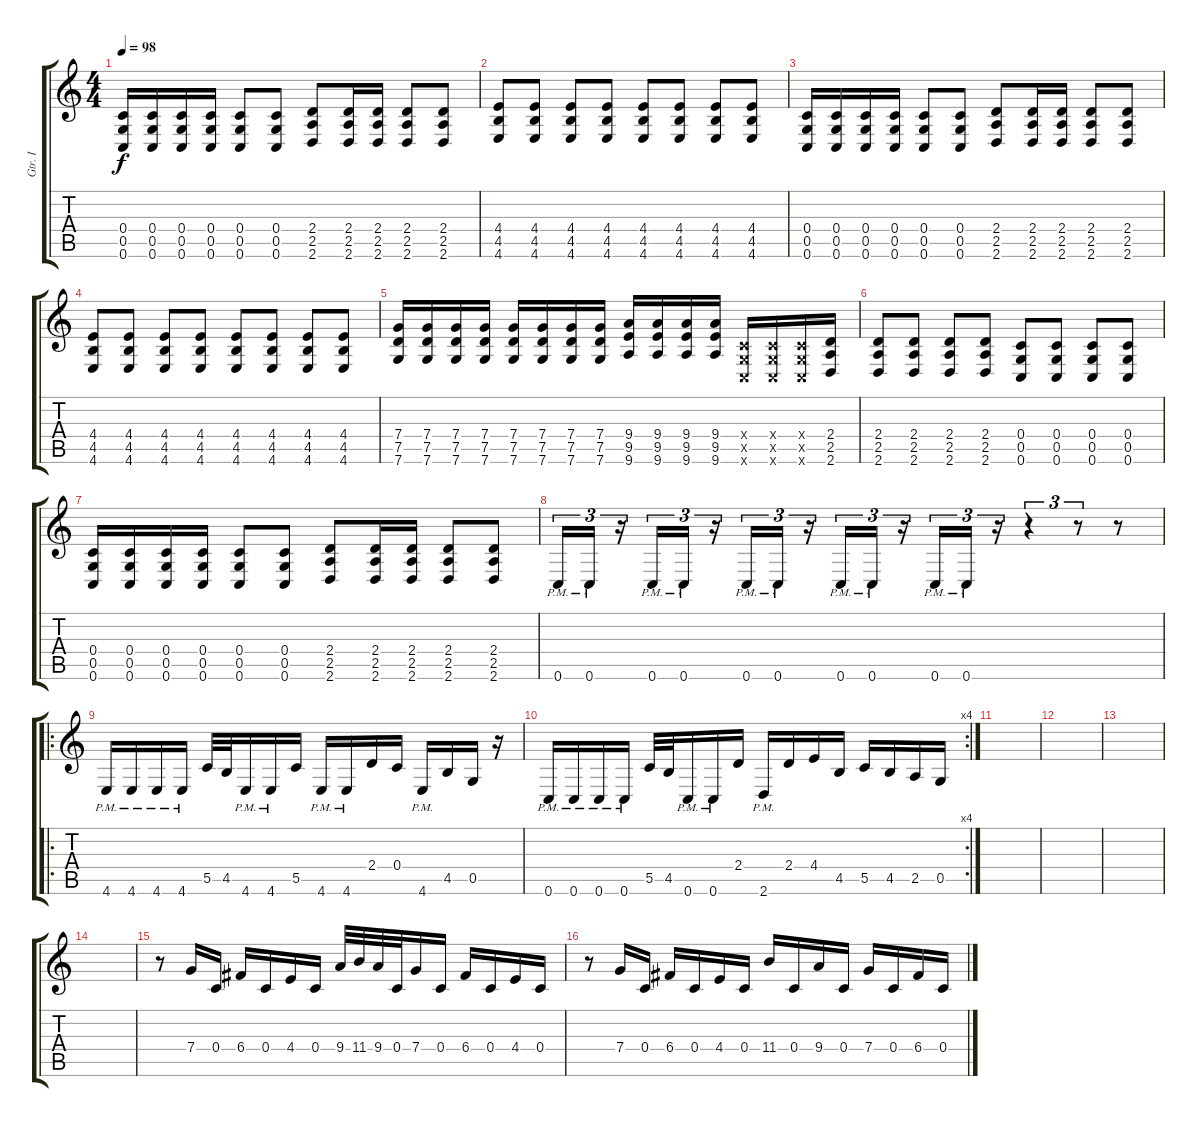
\track ("Gtr. I" "Gtr. I") {instrument overdrivenguitar}
\staff {score tabs}
\tuning (D4 A3 F3 C3 G2 C2) {hide}
\ts (4 4)
\tempo 98
\clef g2
\ks c
(0.4 0.5 0.6).16{dy f} (0.4 0.5 0.6).16 (0.4 0.5 0.6).16 (0.4 0.5 0.6).16 (0.4 0.5 0.6).8 (0.4 0.5 0.6).8 (2.4 2.5 2.6).8 (2.4 2.5 2.6).16 (2.4 2.5 2.6).16 (2.4 2.5 2.6).8 (2.4 2.5 2.6).8 |
(4.4 4.5 4.6).8 (4.4 4.5 4.6).8 (4.4 4.5 4.6).8 (4.4 4.5 4.6).8 (4.4 4.5 4.6).8 (4.4 4.5 4.6).8 (4.4 4.5 4.6).8 (4.4 4.5 4.6).8 |
(0.4 0.5 0.6).16 (0.4 0.5 0.6).16 (0.4 0.5 0.6).16 (0.4 0.5 0.6).16 (0.4 0.5 0.6).8 (0.4 0.5 0.6).8 (2.4 2.5 2.6).8 (2.4 2.5 2.6).16 (2.4 2.5 2.6).16 (2.4 2.5 2.6).8 (2.4 2.5 2.6).8 |
(4.4 4.5 4.6).8 (4.4 4.5 4.6).8 (4.4 4.5 4.6).8 (4.4 4.5 4.6).8 (4.4 4.5 4.6).8 (4.4 4.5 4.6).8 (4.4 4.5 4.6).8 (4.4 4.5 4.6).8 |
(7.4 7.5 7.6).16 (7.4 7.5 7.6).16 (7.4 7.5 7.6).16 (7.4 7.5 7.6).16 (7.4 7.5 7.6).16 (7.4 7.5 7.6).16 (7.4 7.5 7.6).16 (7.4 7.5 7.6).16 (9.4 9.5 9.6).16 (9.4 9.5 9.6).16 (9.4 9.5 9.6).16 (9.4 9.5 9.6).16 (0.4{x} 0.5{x} 0.6{x}).16 (0.4{x} 0.5{x} 0.6{x}).16 (0.4{x} 0.5{x} 0.6{x}).16 (2.4 2.5 2.6).16 |
(2.4 2.5 2.6).8 (2.4 2.5 2.6).8 (2.4 2.5 2.6).8 (2.4 2.5 2.6).8 (0.4 0.5 0.6).8 (0.4 0.5 0.6).8 (0.4 0.5 0.6).8 (0.4 0.5 0.6).8 |
(0.4 0.5 0.6).16 (0.4 0.5 0.6).16 (0.4 0.5 0.6).16 (0.4 0.5 0.6).16 (0.4 0.5 0.6).8 (0.4 0.5 0.6).8 (2.4 2.5 2.6).8 (2.4 2.5 2.6).16 (2.4 2.5 2.6).16 (2.4 2.5 2.6).8 (2.4 2.5 2.6).8 |
0.6{pm}.16{tu (3 2)} 0.6{pm}.16{tu (3 2)} r.16{tu (3 2)} 0.6{pm}.16{tu (3 2)} 0.6{pm}.16{tu (3 2)} r.16{tu (3 2)} 0.6{pm}.16{tu (3 2)} 0.6{pm}.16{tu (3 2)} r.16{tu (3 2)} 0.6{pm}.16{tu (3 2)} 0.6{pm}.16{tu (3 2)} r.16{tu (3 2)} 0.6{pm}.16{tu (3 2)} 0.6{pm}.16{tu (3 2)} r.16{tu (3 2)} r.4{tu (3 2)} r.8{tu (3 2)} r.8 |
\ro
4.6{pm}.16 4.6{pm}.16 4.6{pm}.16 4.6{pm}.16 5.5.32 4.5.32 4.6{pm}.16 4.6{pm}.16 5.5.16 4.6{pm}.16 4.6{pm}.16 2.4.16 0.4.16 4.6{pm}.16 4.5.16 0.5.16 r.16 |
\rc 4
0.6{pm}.16 0.6{pm}.16 0.6{pm}.16 0.6{pm}.16 5.5.32 4.5.32 0.6{pm}.16 0.6{pm}.16 2.4.16 2.6{pm}.16 2.4.16 4.4.16 4.5.16 5.5.16 4.5.16 2.5.16 0.5.16 |
|
|
|
|
r.8 7.4.16 0.4.16 6.4.16 0.4.16 4.4.16 0.4.16 9.4.32 11.4.32 9.4.32 0.4.32 7.4.16 0.4.16 6.4.16 0.4.16 4.4.16 0.4.16 |
r.8 7.4.16 0.4.16 6.4.16 0.4.16 4.4.16 0.4.16 11.4.16 0.4.16 9.4.16 0.4.16 7.4.16 0.4.16 6.4.16 0.4.16
